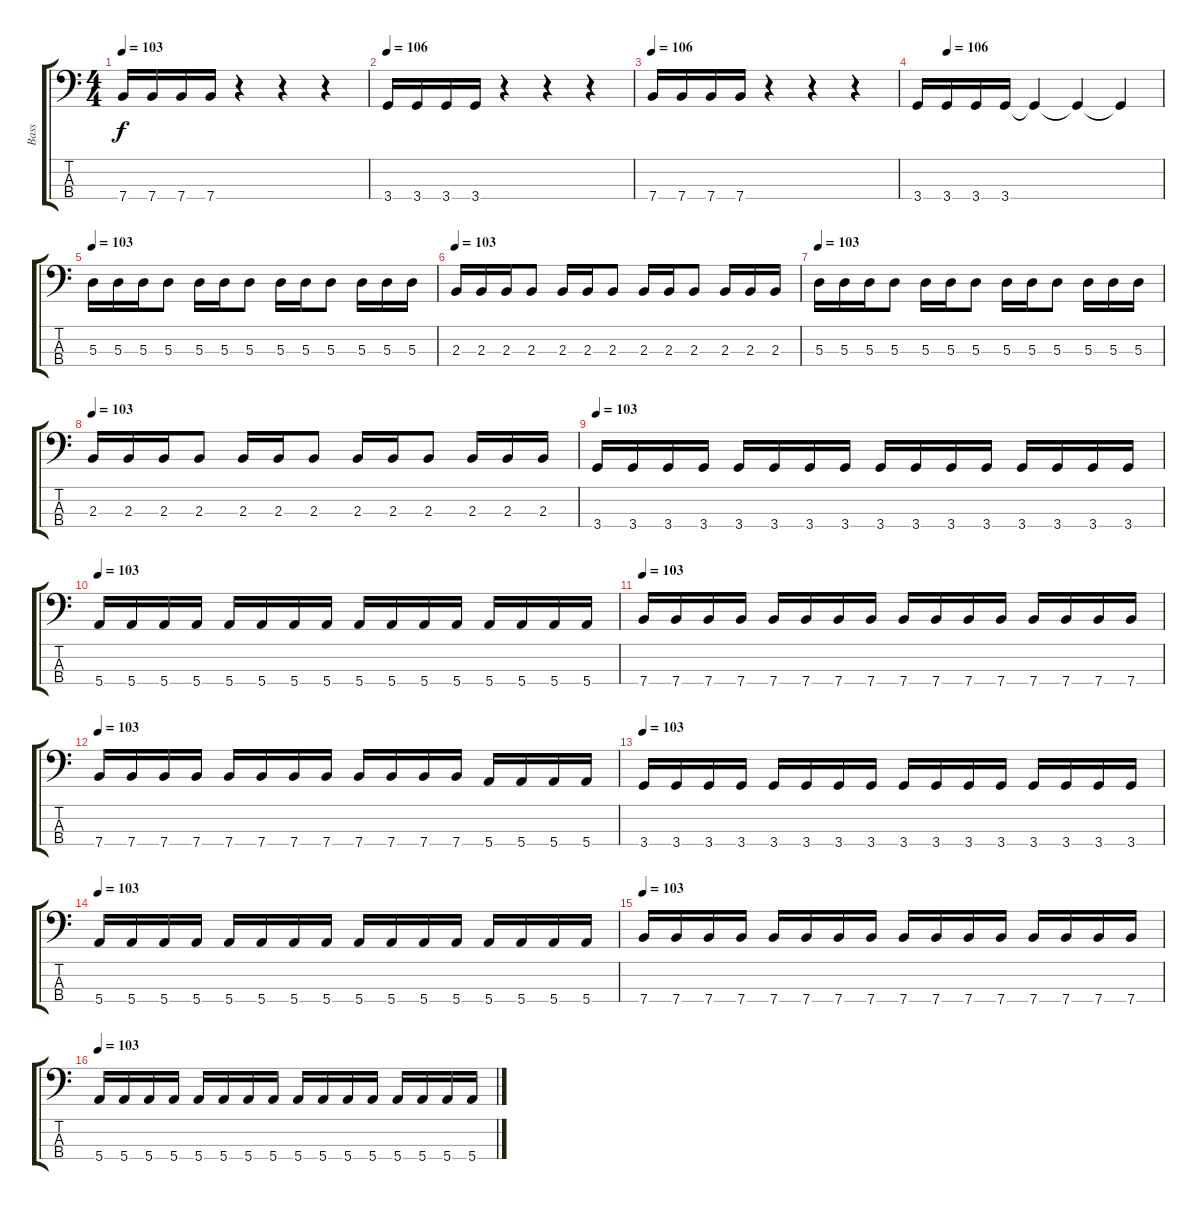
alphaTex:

\track ("Bass" "Bass") {instrument electricbasspick}
\staff {score tabs}
\tuning (G2 D2 A1 E1) {hide}
\ts (4 4)
\tempo 103
\tempo 106
\tempo 103
\clef f4
\ks c
7.4.16{dy f instrument electricbasspick} 7.4.16 7.4.16 7.4.16 r.4 r.4 r.4 |
\tempo 106
3.4.16 3.4.16 3.4.16 3.4.16 r.4 r.4 r.4 |
\tempo 106
7.4.16 7.4.16 7.4.16 7.4.16 r.4 r.4 r.4 |
\tempo (106 0.125)
3.4.16 3.4.16 3.4.16 3.4.16 3.4{t}.4 3.4{t}.4 3.4{t}.4 |
\tempo 103
5.3.16 5.3.16 5.3.16 5.3.8 5.3.16 5.3.16 5.3.8 5.3.16 5.3.16 5.3.8 5.3.16 5.3.16 5.3.16 |
\tempo 103
2.3.16 2.3.16 2.3.16 2.3.8 2.3.16 2.3.16 2.3.8 2.3.16 2.3.16 2.3.8 2.3.16 2.3.16 2.3.16 |
\tempo 103
5.3.16 5.3.16 5.3.16 5.3.8 5.3.16 5.3.16 5.3.8 5.3.16 5.3.16 5.3.8 5.3.16 5.3.16 5.3.16 |
\tempo 103
2.3.16 2.3.16 2.3.16 2.3.8 2.3.16 2.3.16 2.3.8 2.3.16 2.3.16 2.3.8 2.3.16 2.3.16 2.3.16 |
\tempo 103
3.4.16 3.4.16 3.4.16 3.4.16 3.4.16 3.4.16 3.4.16 3.4.16 3.4.16 3.4.16 3.4.16 3.4.16 3.4.16 3.4.16 3.4.16 3.4.16 |
\tempo 103
5.4.16 5.4.16 5.4.16 5.4.16 5.4.16 5.4.16 5.4.16 5.4.16 5.4.16 5.4.16 5.4.16 5.4.16 5.4.16 5.4.16 5.4.16 5.4.16 |
\tempo 103
7.4.16 7.4.16 7.4.16 7.4.16 7.4.16 7.4.16 7.4.16 7.4.16 7.4.16 7.4.16 7.4.16 7.4.16 7.4.16 7.4.16 7.4.16 7.4.16 |
\tempo 103
7.4.16 7.4.16 7.4.16 7.4.16 7.4.16 7.4.16 7.4.16 7.4.16 7.4.16 7.4.16 7.4.16 7.4.16 5.4.16 5.4.16 5.4.16 5.4.16 |
\tempo 103
3.4.16 3.4.16 3.4.16 3.4.16 3.4.16 3.4.16 3.4.16 3.4.16 3.4.16 3.4.16 3.4.16 3.4.16 3.4.16 3.4.16 3.4.16 3.4.16 |
\tempo 103
5.4.16 5.4.16 5.4.16 5.4.16 5.4.16 5.4.16 5.4.16 5.4.16 5.4.16 5.4.16 5.4.16 5.4.16 5.4.16 5.4.16 5.4.16 5.4.16 |
\tempo 103
7.4.16 7.4.16 7.4.16 7.4.16 7.4.16 7.4.16 7.4.16 7.4.16 7.4.16 7.4.16 7.4.16 7.4.16 7.4.16 7.4.16 7.4.16 7.4.16 |
\tempo 103
5.4.16 5.4.16 5.4.16 5.4.16 5.4.16 5.4.16 5.4.16 5.4.16 5.4.16 5.4.16 5.4.16 5.4.16 5.4.16 5.4.16 5.4.16 5.4.16
